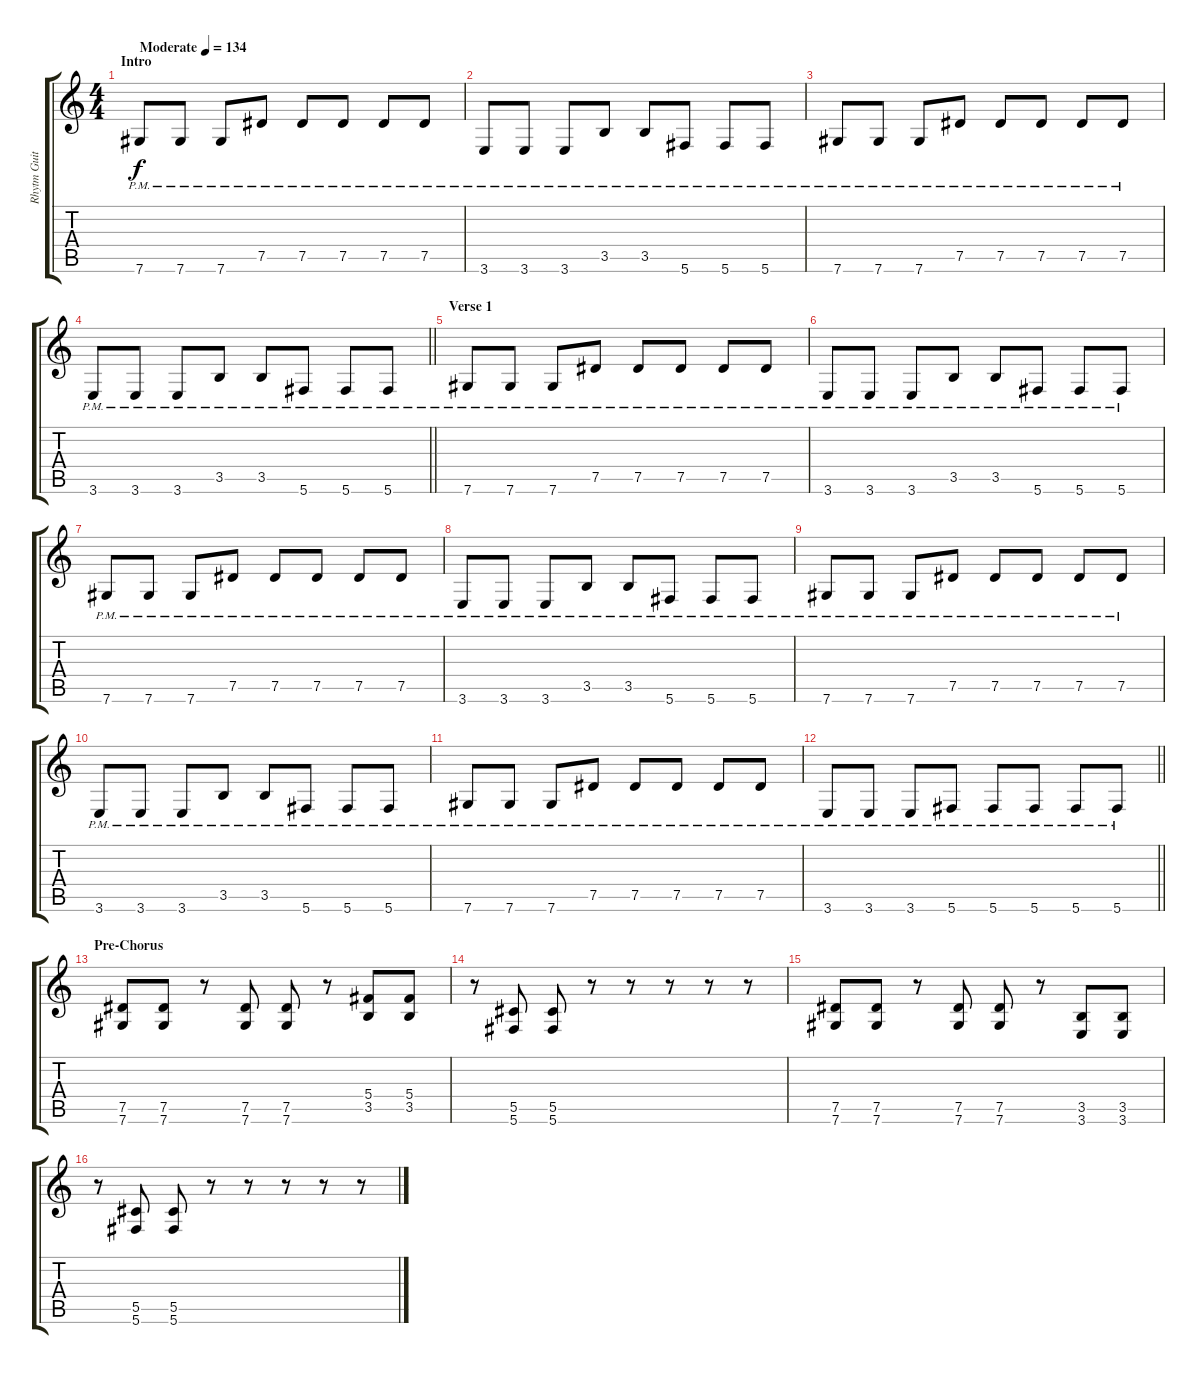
\track ("Rhytm Guitar [L]" "Rhytm Guit") {instrument distortionguitar}
\staff {score tabs}
\tuning (Eb4 Bb3 Gb3 Db3 Ab2 Db2) {hide}
\ts (4 4)
\section ("" "Intro")
\tempo (134 "Moderate")
\clef g2
\ks c
7.6{pm}.8{dy f instrument distortionguitar} 7.6{pm}.8 7.6{pm}.8 7.5{pm}.8 7.5{pm}.8 7.5{pm}.8 7.5{pm}.8 7.5{pm}.8 |
3.6{pm}.8 3.6{pm}.8 3.6{pm}.8 3.5{pm}.8 3.5{pm}.8 5.6{pm}.8 5.6{pm}.8 5.6{pm}.8 |
7.6{pm}.8 7.6{pm}.8 7.6{pm}.8 7.5{pm}.8 7.5{pm}.8 7.5{pm}.8 7.5{pm}.8 7.5{pm}.8 |
\barLineRight lightlight
3.6{pm}.8 3.6{pm}.8 3.6{pm}.8 3.5{pm}.8 3.5{pm}.8 5.6{pm}.8 5.6{pm}.8 5.6{pm}.8 |
\section ("" "Verse 1")
7.6{pm}.8 7.6{pm}.8 7.6{pm}.8 7.5{pm}.8 7.5{pm}.8 7.5{pm}.8 7.5{pm}.8 7.5{pm}.8 |
3.6{pm}.8 3.6{pm}.8 3.6{pm}.8 3.5{pm}.8 3.5{pm}.8 5.6{pm}.8 5.6{pm}.8 5.6{pm}.8 |
7.6{pm}.8 7.6{pm}.8 7.6{pm}.8 7.5{pm}.8 7.5{pm}.8 7.5{pm}.8 7.5{pm}.8 7.5{pm}.8 |
3.6{pm}.8 3.6{pm}.8 3.6{pm}.8 3.5{pm}.8 3.5{pm}.8 5.6{pm}.8 5.6{pm}.8 5.6{pm}.8 |
7.6{pm}.8 7.6{pm}.8 7.6{pm}.8 7.5{pm}.8 7.5{pm}.8 7.5{pm}.8 7.5{pm}.8 7.5{pm}.8 |
3.6{pm}.8 3.6{pm}.8 3.6{pm}.8 3.5{pm}.8 3.5{pm}.8 5.6{pm}.8 5.6{pm}.8 5.6{pm}.8 |
7.6{pm}.8 7.6{pm}.8 7.6{pm}.8 7.5{pm}.8 7.5{pm}.8 7.5{pm}.8 7.5{pm}.8 7.5{pm}.8 |
\barLineRight lightlight
3.6{pm}.8 3.6{pm}.8 3.6{pm}.8 5.6{pm}.8 5.6{pm}.8 5.6{pm}.8 5.6{pm}.8 5.6{pm}.8 |
\section ("" "Pre-Chorus")
(7.5 7.6).8 (7.5 7.6).8 r.8 (7.5 7.6).8 (7.5 7.6).8 r.8 (5.4 3.5).8 (5.4 3.5).8 |
r.8 (5.5 5.6).8 (5.5 5.6).8 r.8 r.8 r.8 r.8 r.8 |
(7.5 7.6).8 (7.5 7.6).8 r.8 (7.5 7.6).8 (7.5 7.6).8 r.8 (3.5 3.6).8 (3.5 3.6).8 |
r.8 (5.5 5.6).8 (5.5 5.6).8 r.8 r.8 r.8 r.8 r.8
